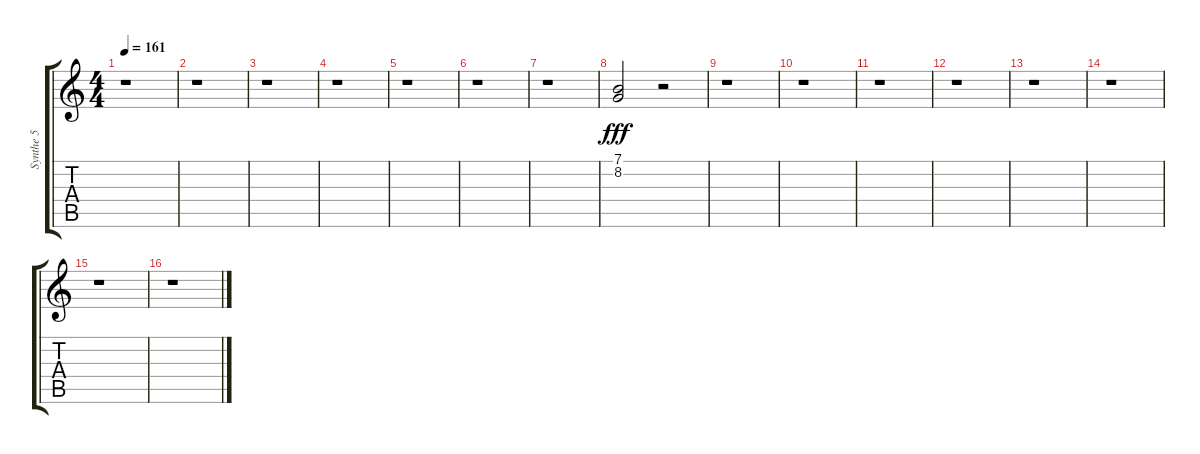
\track ("Synthe 5" "Synthe 5") {instrument lead2sawtooth}
\staff {score tabs}
\tuning (E4 B3 G3 D3 A2 E2) {hide}
\ts (4 4)
\tempo 161
\clef g2
\ks c
r.1{dy fff} |
r.1 |
r.1 |
r.1 |
r.1 |
r.1 |
r.1 |
(7.1 8.2).2 r.2 |
r.1 |
r.1 |
r.1 |
r.1 |
r.1 |
r.1 |
r.1 |
r.1
